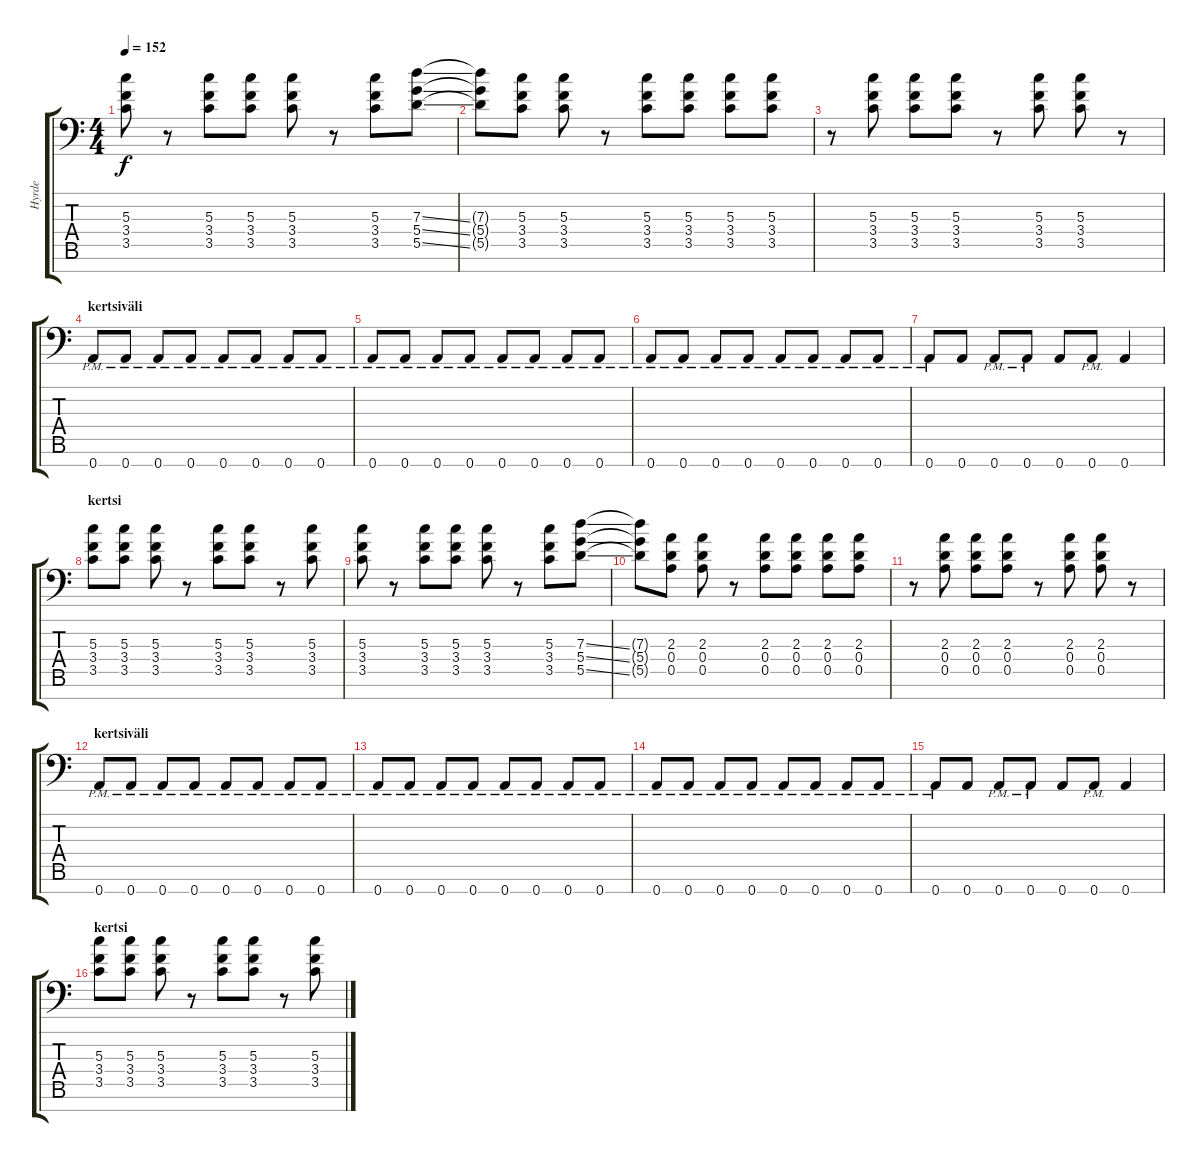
\track ("Hyrde" "Hyrde") {instrument distortionguitar}
\staff {score tabs}
\tuning (E4 B3 G3 D3 A2 D2 A1) {hide}
\ts (4 4)
\tempo 152
\clef f4
\ks c
(5.3 3.4 3.5).8{dy f} r.8 (5.3 3.4 3.5).8 (5.3 3.4 3.5).8 (5.3 3.4 3.5).8 r.8 (5.3 3.4 3.5).8 (7.3{ss} 5.4{ss} 5.5{ss}).8 |
(7.3{t} 5.4{t} 5.5{t}).8 (5.3 3.4 3.5).8 (5.3 3.4 3.5).8 r.8 (5.3 3.4 3.5).8 (5.3 3.4 3.5).8 (5.3 3.4 3.5).8 (5.3 3.4 3.5).8 |
r.8 (5.3 3.4 3.5).8 (5.3 3.4 3.5).8 (5.3 3.4 3.5).8 r.8 (5.3 3.4 3.5).8 (5.3 3.4 3.5).8 r.8 |
\section ("" "kertsiväli")
0.7{pm}.8 0.7{pm}.8 0.7{pm}.8 0.7{pm}.8 0.7{pm}.8 0.7{pm}.8 0.7{pm}.8 0.7{pm}.8 |
0.7{pm}.8 0.7{pm}.8 0.7{pm}.8 0.7{pm}.8 0.7{pm}.8 0.7{pm}.8 0.7{pm}.8 0.7{pm}.8 |
0.7{pm}.8 0.7{pm}.8 0.7{pm}.8 0.7{pm}.8 0.7{pm}.8 0.7{pm}.8 0.7{pm}.8 0.7{pm}.8 |
0.7{pm}.8 0.7.8 0.7{pm}.8 0.7{pm}.8 0.7.8 0.7{pm}.8 0.7.4 |
\section ("" "kertsi")
(5.3 3.4 3.5).8 (5.3 3.4 3.5).8 (5.3 3.4 3.5).8 r.8 (5.3 3.4 3.5).8 (5.3 3.4 3.5).8 r.8 (5.3 3.4 3.5).8 |
(5.3 3.4 3.5).8 r.8 (5.3 3.4 3.5).8 (5.3 3.4 3.5).8 (5.3 3.4 3.5).8 r.8 (5.3 3.4 3.5).8 (7.3{ss} 5.4{ss} 5.5{ss}).8 |
(7.3{t} 5.4{t} 5.5{t}).8 (2.3 0.4 0.5).8 (2.3 0.4 0.5).8 r.8 (2.3 0.4 0.5).8 (2.3 0.4 0.5).8 (2.3 0.4 0.5).8 (2.3 0.4 0.5).8 |
r.8 (2.3 0.4 0.5).8 (2.3 0.4 0.5).8 (2.3 0.4 0.5).8 r.8 (2.3 0.4 0.5).8 (2.3 0.4 0.5).8 r.8 |
\section ("" "kertsiväli")
0.7{pm}.8 0.7{pm}.8 0.7{pm}.8 0.7{pm}.8 0.7{pm}.8 0.7{pm}.8 0.7{pm}.8 0.7{pm}.8 |
0.7{pm}.8 0.7{pm}.8 0.7{pm}.8 0.7{pm}.8 0.7{pm}.8 0.7{pm}.8 0.7{pm}.8 0.7{pm}.8 |
0.7{pm}.8 0.7{pm}.8 0.7{pm}.8 0.7{pm}.8 0.7{pm}.8 0.7{pm}.8 0.7{pm}.8 0.7{pm}.8 |
0.7{pm}.8 0.7.8 0.7{pm}.8 0.7{pm}.8 0.7.8 0.7{pm}.8 0.7.4 |
\section ("" "kertsi")
(5.3 3.4 3.5).8 (5.3 3.4 3.5).8 (5.3 3.4 3.5).8 r.8 (5.3 3.4 3.5).8 (5.3 3.4 3.5).8 r.8 (5.3 3.4 3.5).8
